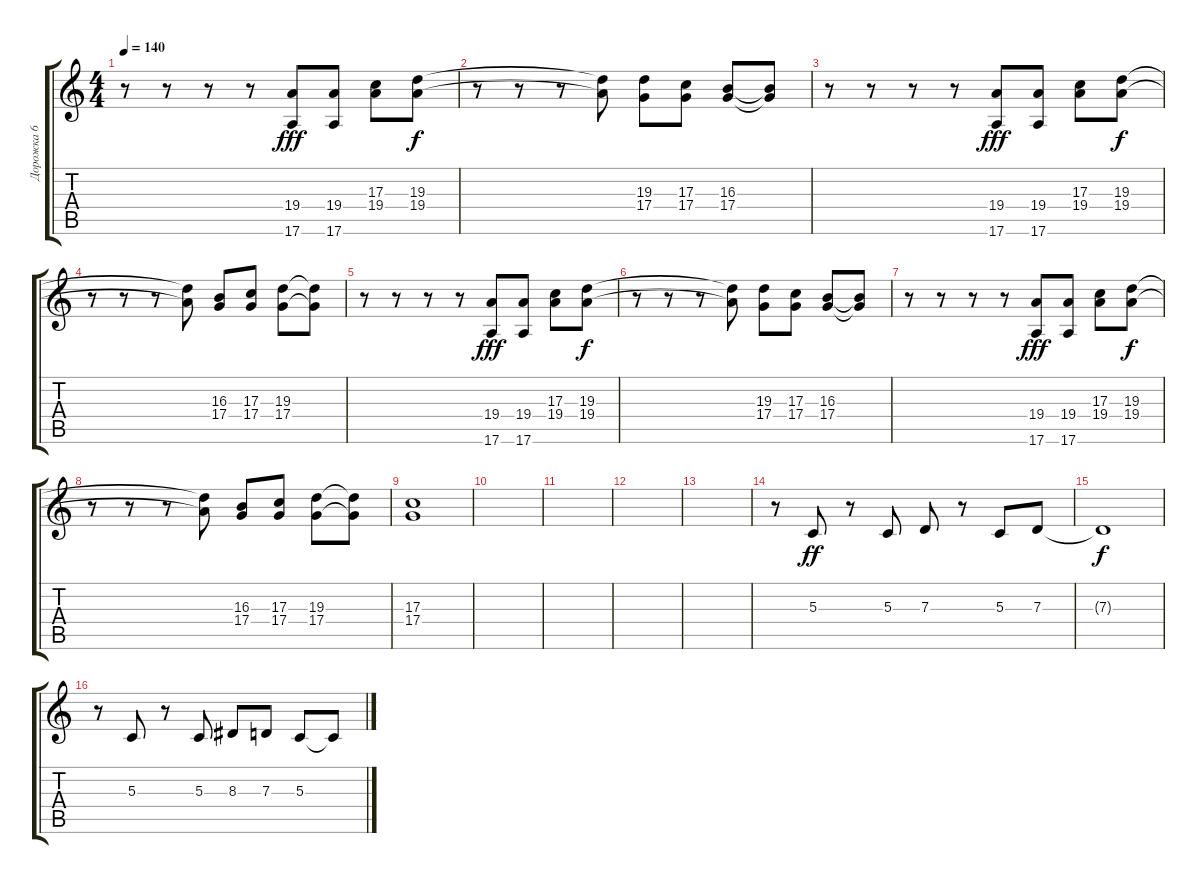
\track ("Дорожка 6" "Дорожка 6") {instrument stringensemble1}
\staff {score tabs}
\tuning (E4 B3 G3 D3 A2 E2) {hide}
\ts (4 4)
\tempo 140
\clef g2
\ks c
r.8{dy f} r.8 r.8 r.8 (19.4 17.6).8{dy fff} (19.4 17.6).8 (17.3 19.4).8 (19.3 19.4).8{dy f} |
r.8 r.8 r.8 (19.3{t} 19.4{t}).8 (19.3 17.4).8 (17.3 17.4).8 (16.3 17.4).8 (16.3{t} 17.4{t}).8 |
r.8 r.8 r.8 r.8 (19.4 17.6).8{dy fff} (19.4 17.6).8 (17.3 19.4).8 (19.3 19.4).8{dy f} |
r.8 r.8 r.8 (19.3{t} 19.4{t}).8 (16.3 17.4).8 (17.3 17.4).8 (19.3 17.4).8 (19.3{t} 17.4{t}).8 |
r.8 r.8 r.8 r.8 (19.4 17.6).8{dy fff} (19.4 17.6).8 (17.3 19.4).8 (19.3 19.4).8{dy f} |
r.8 r.8 r.8 (19.3{t} 19.4{t}).8 (19.3 17.4).8 (17.3 17.4).8 (16.3 17.4).8 (16.3{t} 17.4{t}).8 |
r.8 r.8 r.8 r.8 (19.4 17.6).8{dy fff} (19.4 17.6).8 (17.3 19.4).8 (19.3 19.4).8{dy f} |
r.8 r.8 r.8 (19.3{t} 19.4{t}).8 (16.3 17.4).8 (17.3 17.4).8 (19.3 17.4).8 (19.3{t} 17.4{t}).8 |
(17.3 17.4).1 |
|
|
|
|
r.8 5.3.8{dy ff} r.8 5.3.8 7.3.8 r.8 5.3.8 7.3.8 |
7.3{t}.1{dy f} |
r.8 5.3.8 r.8 5.3.8 8.3.8 7.3.8 5.3.8 5.3{t}.8
